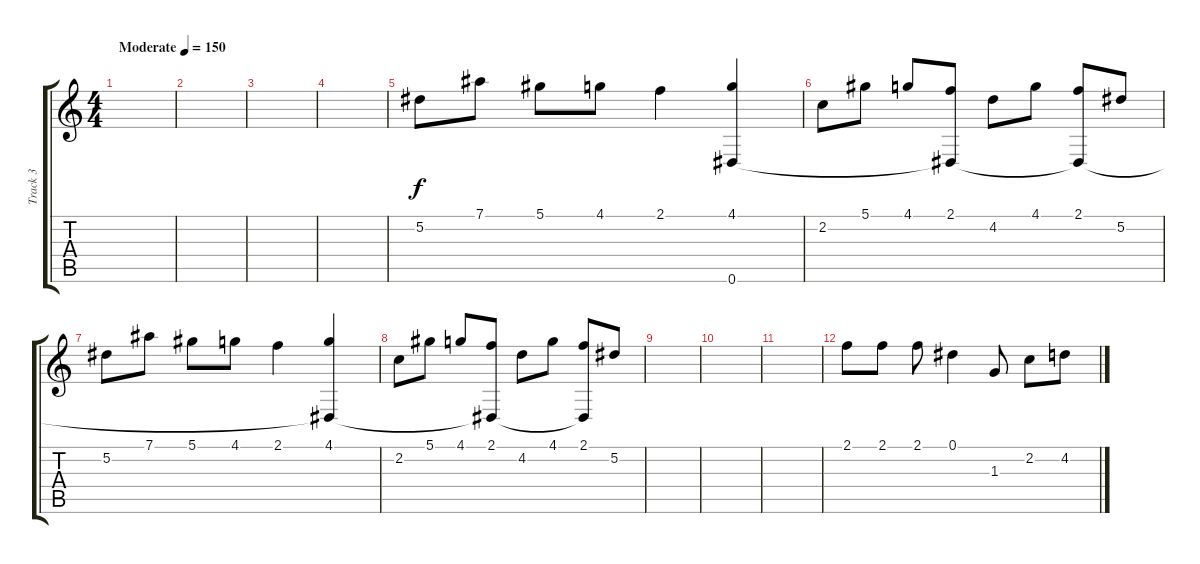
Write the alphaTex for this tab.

\track ("Track 3" "Track 3") {instrument acousticguitarsteel}
\staff {score tabs}
\tuning (Eb4 Bb3 Gb3 Db3 Ab2 Eb2) {hide}
\ts (4 4)
\tempo (150 "Moderate")
\clef g2
\ks c
|
|
|
|
5.2.8 7.1.8 5.1.8 4.1.8 2.1.4 (4.1 0.6).4 |
2.2.8 5.1.8 4.1.8 (2.1 0.6{t}).8 4.2.8 4.1.8 (2.1 0.6{t}).8 5.2.8 |
5.2.8 7.1.8 5.1.8 4.1.8 2.1.4 (4.1 0.6{t}).4 |
2.2.8 5.1.8 4.1.8 (2.1 0.6{t}).8 4.2.8 4.1.8 (2.1 0.6{t}).8 5.2.8 |
|
|
|
2.1.8 2.1.8 2.1.8 0.1.4 1.3.8 2.2.8 4.2.8
